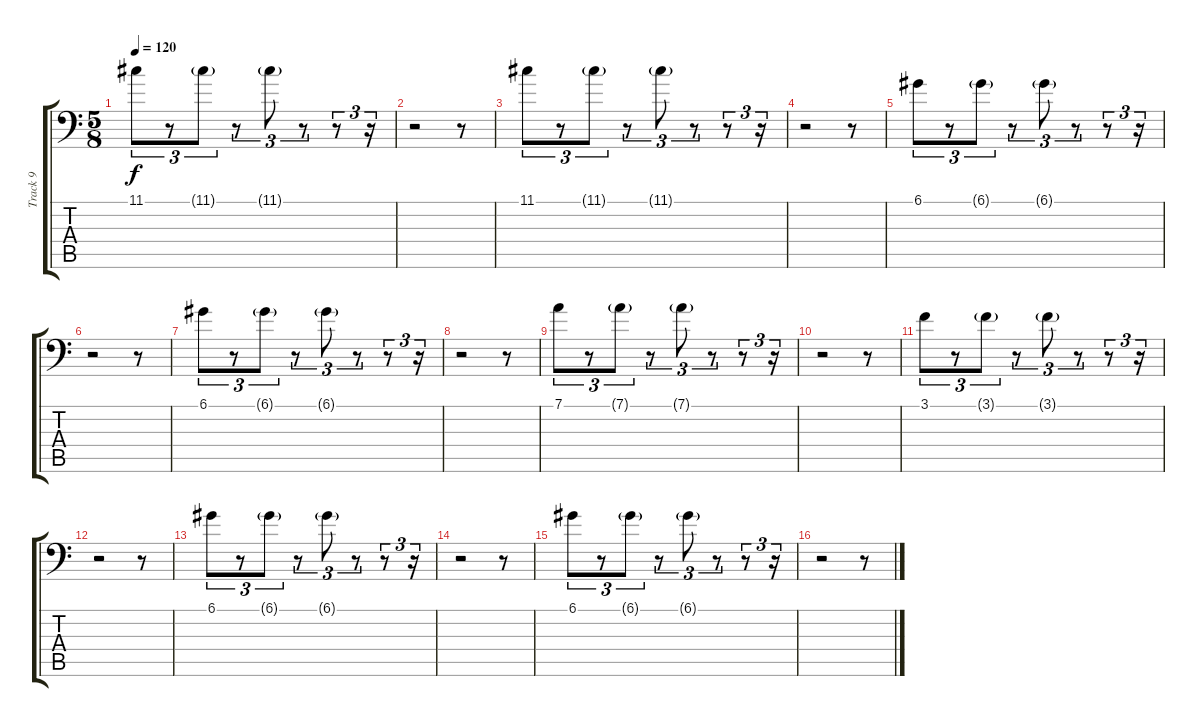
\track ("Track 9" "Track 9") {instrument fx1rain}
\staff {score tabs}
\tuning (D4 A3 F3 A2 E2 A1) {hide}
\ts (5 8)
\tempo 120
\clef f4
\ks c
11.1.8{tu (3 2) dy f} r.8{tu (3 2)} 11.1{g}.8{tu (3 2)} r.8{tu (3 2)} 11.1{g}.8{tu (3 2)} r.8{tu (3 2)} r.8{tu (3 2)} r.16{tu (3 2)} |
r.2 r.8 |
11.1.8{tu (3 2)} r.8{tu (3 2)} 11.1{g}.8{tu (3 2)} r.8{tu (3 2)} 11.1{g}.8{tu (3 2)} r.8{tu (3 2)} r.8{tu (3 2)} r.16{tu (3 2)} |
r.2 r.8 |
6.1.8{tu (3 2)} r.8{tu (3 2)} 6.1{g}.8{tu (3 2)} r.8{tu (3 2)} 6.1{g}.8{tu (3 2)} r.8{tu (3 2)} r.8{tu (3 2)} r.16{tu (3 2)} |
r.2 r.8 |
6.1.8{tu (3 2)} r.8{tu (3 2)} 6.1{g}.8{tu (3 2)} r.8{tu (3 2)} 6.1{g}.8{tu (3 2)} r.8{tu (3 2)} r.8{tu (3 2)} r.16{tu (3 2)} |
r.2 r.8 |
7.1.8{tu (3 2)} r.8{tu (3 2)} 7.1{g}.8{tu (3 2)} r.8{tu (3 2)} 7.1{g}.8{tu (3 2)} r.8{tu (3 2)} r.8{tu (3 2)} r.16{tu (3 2)} |
r.2 r.8 |
3.1.8{tu (3 2)} r.8{tu (3 2)} 3.1{g}.8{tu (3 2)} r.8{tu (3 2)} 3.1{g}.8{tu (3 2)} r.8{tu (3 2)} r.8{tu (3 2)} r.16{tu (3 2)} |
r.2 r.8 |
6.1.8{tu (3 2)} r.8{tu (3 2)} 6.1{g}.8{tu (3 2)} r.8{tu (3 2)} 6.1{g}.8{tu (3 2)} r.8{tu (3 2)} r.8{tu (3 2)} r.16{tu (3 2)} |
r.2 r.8 |
6.1.8{tu (3 2)} r.8{tu (3 2)} 6.1{g}.8{tu (3 2)} r.8{tu (3 2)} 6.1{g}.8{tu (3 2)} r.8{tu (3 2)} r.8{tu (3 2)} r.16{tu (3 2)} |
r.2 r.8
